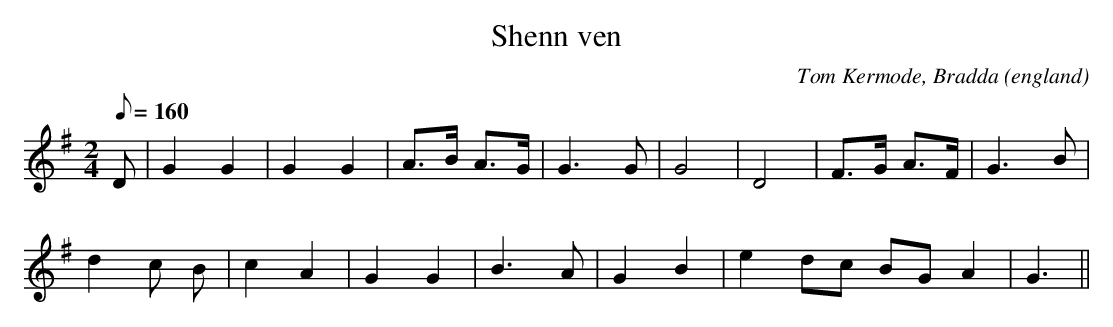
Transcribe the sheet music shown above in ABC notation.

X:1
T:Shenn ven
O:england
C:Tom Kermode, Bradda
M:2/4
L:1/8
Q:160
K:G
D|G2 G2|G2 G2|A>B A>G|G3 G|G4|D4|F>G A>F|G3 B|
d2 c B|c2 A2|G2 G2|B3 A|G2 B2|e2 dc BG A2|G3||
